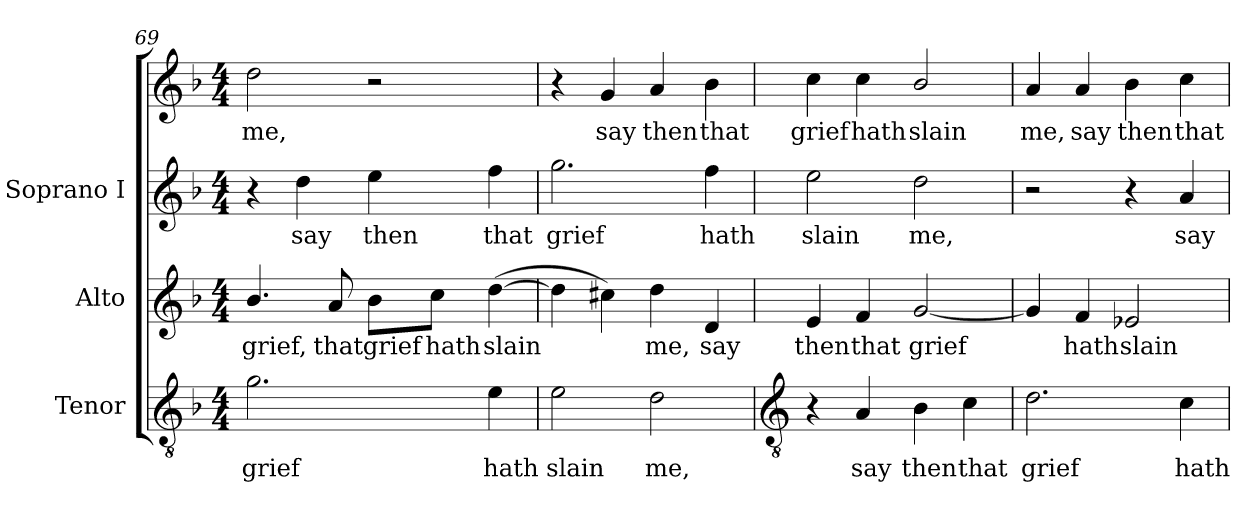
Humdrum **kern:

**kern	**text	**kern	**text	**kern	**text	**kern	**text
*part3	*part3	*part2	*part2	*part1	*part1	*part1	*part1
*staff4	*staff4	*staff3	*staff3	*staff2	*staff2	*staff1	*staff1
*I"Tenor	*	*I"Alto	*	*I"Soprano I	*	*	*
*I'T	*	*I'A	*	*I'S	*	*	*
*clefGv2	*	*clefG2	*	*clefG2	*	*clefG2	*
*k[b-]	*	*k[b-]	*	*k[b-]	*	*k[b-]	*
*F:	*	*F:	*	*F:	*	*F:	*
*M4/4	*	*M4/4	*	*M4/4	*	*M4/4	*
=69	=69	=69	=69	=69	=69	=69	=69
!	!LO:LY:b	!	!LO:LY:b	!	!	!	!LO:LY:b
2.g	grief	4.b-/	grief,	4r	.	2dd	me,
!	!	!	!	!	!LO:LY:b	!	!
.	.	.	.	4dd	say	.	.
!	!	!	!LO:LY:b	!	!	!	!
.	.	8a	that	.	.	.	.
!	!	!	!LO:LY:b	!	!LO:LY:b	!	!
.	.	8b-\L	grief	4ee	then	2r	.
!	!	!	!LO:LY:b	!	!	!	!
.	.	8cc\J	hath	.	.	.	.
!	!LO:LY:b	!	!LO:LY:b	!	!LO:LY:b	!	!
4e	hath	(>[4dd	slain	4ff	that	.	.
=70	=70	=70	=70	=70	=70	=70	=70
!	!LO:LY:b	!	!	!	!LO:LY:b	!	!
2e	slain	4dd]	.	2.gg	grief	4r	.
!	!	!	!	!	!	!	!LO:LY:b
.	.	4cc#X)	.	.	.	4g	say
!	!LO:LY:b	!	!LO:LY:b	!	!	!	!LO:LY:b
2d	me,	4dd	me,	.	.	4a	then
!	!	!	!LO:LY:b	!	!LO:LY:b	!	!LO:LY:b
.	.	4d	say	4ff	hath	4b-	that
!!LO:LB:g=z
=71	=71	=71	=71	=71	=71	=71	=71
*clefGv2	*	*	*	*	*	*	*
!	!	!	!LO:LY:b	!	!LO:LY:b	!	!LO:LY:b
4r	.	4e	then	2ee	slain	4cc	grief
!	!LO:LY:b	!	!LO:LY:b	!	!	!	!LO:LY:b
4A	say	4f	that	.	.	4cc	hath
!	!LO:LY:b	!	!LO:LY:b	!	!LO:LY:b	!	!LO:LY:b
4B-	then	[2g	grief	2dd	me,	2b-/	slain
!	!LO:LY:b	!	!	!	!	!	!
4c	that	.	.	.	.	.	.
=72	=72	=72	=72	=72	=72	=72	=72
!	!LO:LY:b	!	!	!	!	!	!LO:LY:b
2.d	grief	4g]	.	2r	.	4a	me,
!	!	!	!LO:LY:b	!	!	!	!LO:LY:b
.	.	4f	hath	.	.	4a	say
!	!	!	!LO:LY:b	!	!	!	!LO:LY:b
.	.	2e-X	slain	4r	.	4b-	then
!	!LO:LY:b	!	!	!	!LO:LY:b	!	!LO:LY:b
4c	hath	.	.	4a	say	4cc	that
=	=	=	=	=	=	=	=
*-	*-	*-	*-	*-	*-	*-	*-
